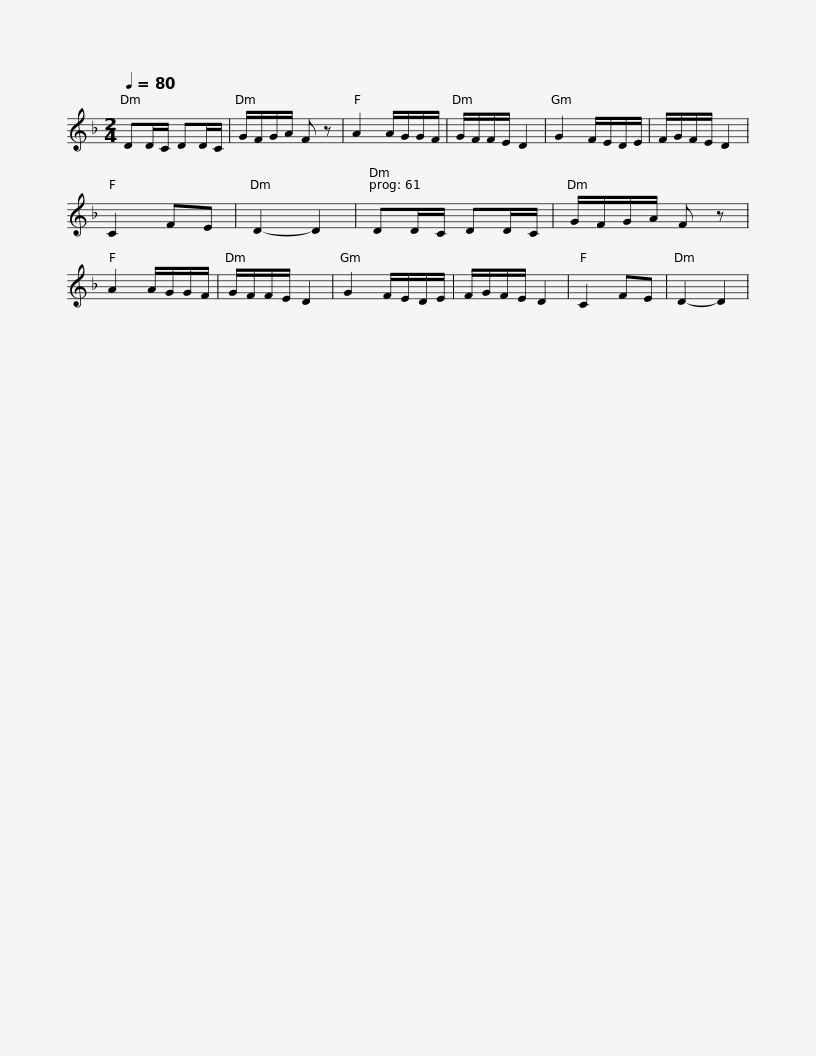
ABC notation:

X:1
L:1/8
Q:1/4=80
M:2/4
I:linebreak $
K:Dmin
V:1 treble
V:1
 DD/C/ DD/C/ | G/F/G/A/ F z | A2 A/G/G/F/ | G/F/F/E/ D2 | G2 F/E/D/E/ | %5
 F/G/F/E/ D2 | C2 FE | D2- D2 | DD/C/ DD/C/ |$ G/F/G/A/ F z | %10
 A2 A/G/G/F/ | G/F/F/E/ D2 | G2 F/E/D/E/ | F/G/F/E/ D2 | C2 FE | %15
 D2- D2 | %16
